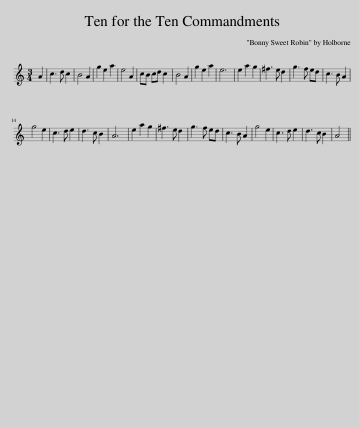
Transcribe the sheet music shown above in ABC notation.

X:1
L:1/8
M:3/4
I:linebreak $
K:C
V:1 treble
V:1
 A2 | c3 d c2 | B4 A2 | g2 e2 a2 | e4 A2 | %5
 cB cd c2 | B4 A2 | g2 e2 a2 | e6 | e2 a2 g2 | %10
 ^f3 e d2 | g3 f ed | c3 B A2 |$ g4 e2 | c3 d e2 | %15
 d3 c B2 | A6 | e2 a2 g2 | ^f3 e d2 | g3 f ed | %20
 c3 B A2 | g4 e2 | c3 d e2 | d3 c B2 | A4 || %25
